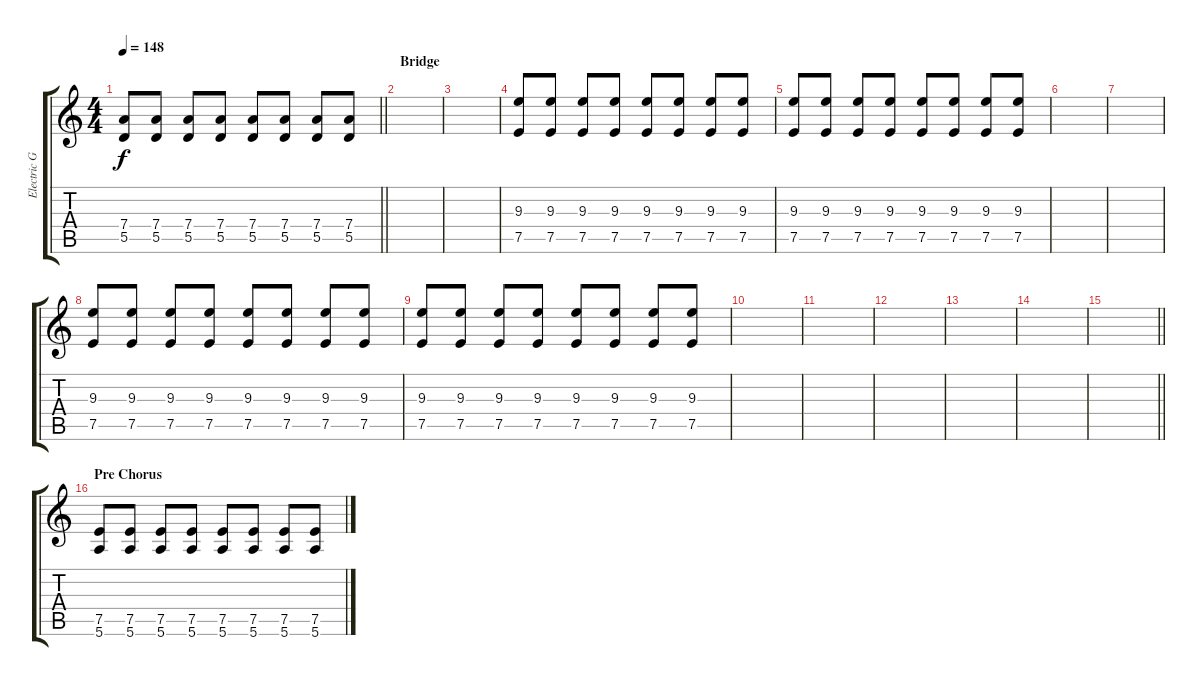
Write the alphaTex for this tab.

\track ("Electric GuitarTom" "Electric G") {instrument distortionguitar}
\staff {score tabs}
\tuning (E4 B3 G3 D3 A2 E2) {hide}
\ts (4 4)
\tempo 148
\clef g2
\barLineRight lightlight
\ks c
(7.4 5.5).8{dy f} (7.4 5.5).8 (7.4 5.5).8 (7.4 5.5).8 (7.4 5.5).8 (7.4 5.5).8 (7.4 5.5).8 (7.4 5.5).8 |
\section ("" "Bridge")
|
|
(9.3 7.5).8 (9.3 7.5).8 (9.3 7.5).8 (9.3 7.5).8 (9.3 7.5).8 (9.3 7.5).8 (9.3 7.5).8 (9.3 7.5).8 |
(9.3 7.5).8 (9.3 7.5).8 (9.3 7.5).8 (9.3 7.5).8 (9.3 7.5).8 (9.3 7.5).8 (9.3 7.5).8 (9.3 7.5).8 |
|
|
(9.3 7.5).8 (9.3 7.5).8 (9.3 7.5).8 (9.3 7.5).8 (9.3 7.5).8 (9.3 7.5).8 (9.3 7.5).8 (9.3 7.5).8 |
(9.3 7.5).8 (9.3 7.5).8 (9.3 7.5).8 (9.3 7.5).8 (9.3 7.5).8 (9.3 7.5).8 (9.3 7.5).8 (9.3 7.5).8 |
|
|
|
|
|
\barLineRight lightlight
|
\section ("" "Pre Chorus")
(7.5 5.6).8 (7.5 5.6).8 (7.5 5.6).8 (7.5 5.6).8 (7.5 5.6).8 (7.5 5.6).8 (7.5 5.6).8 (7.5 5.6).8
